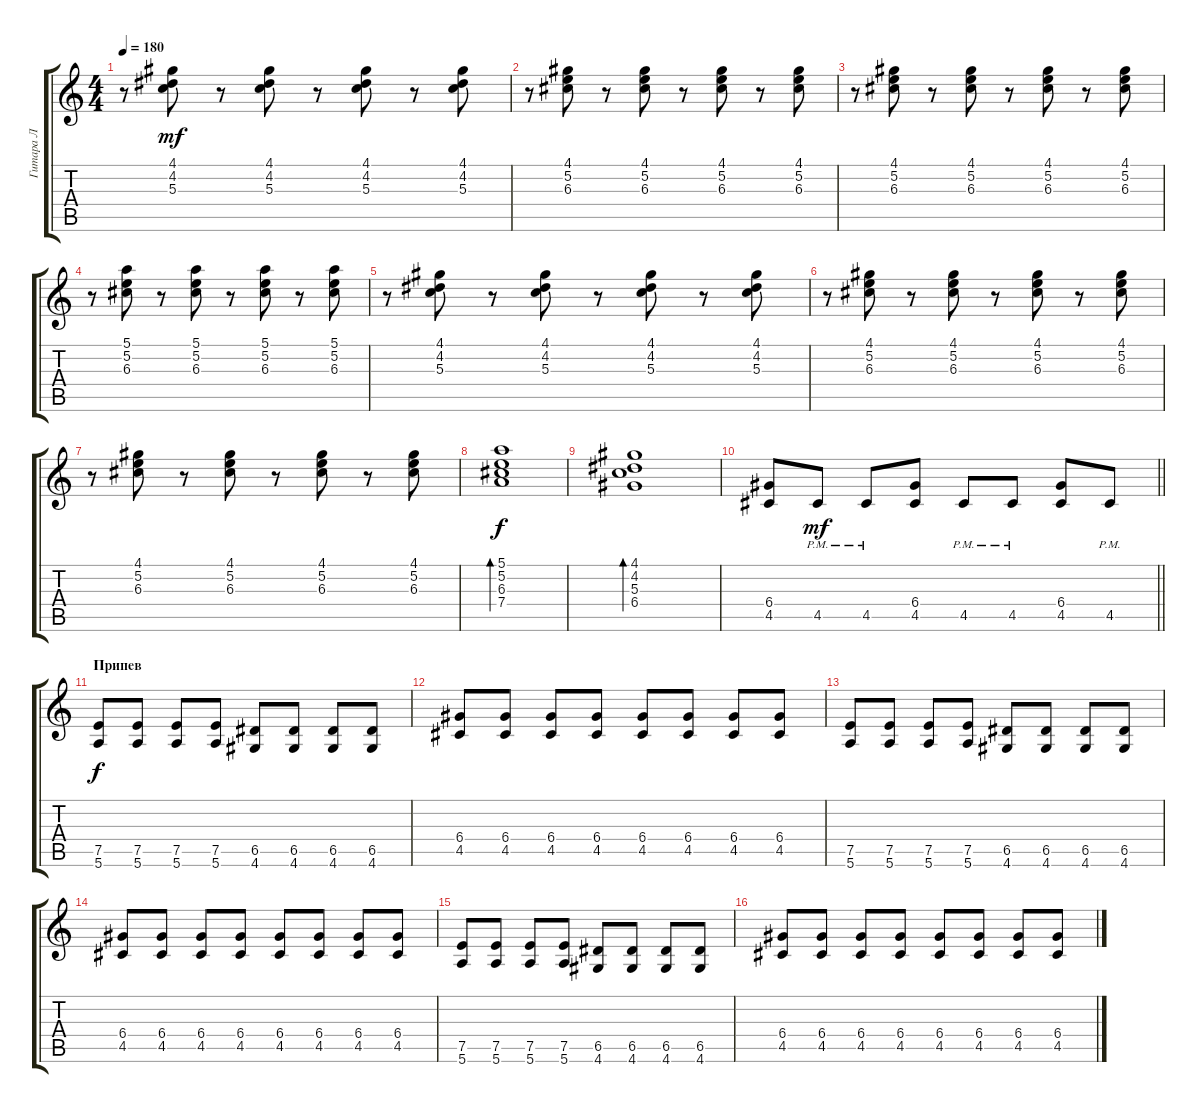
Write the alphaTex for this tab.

\track ("Гитара Л" "Гитара Л") {instrument distortionguitar}
\staff {score tabs}
\tuning (E4 B3 G3 D3 A2 E2) {hide}
\ts (4 4)
\tempo 180
\clef g2
\ks c
r.8{dy mf} (4.1 4.2 5.3).8 r.8 (4.1 4.2 5.3).8 r.8 (4.1 4.2 5.3).8 r.8 (4.1 4.2 5.3).8 |
r.8 (4.1 5.2 6.3).8 r.8 (4.1 5.2 6.3).8 r.8 (4.1 5.2 6.3).8 r.8 (4.1 5.2 6.3).8 |
r.8 (4.1 5.2 6.3).8 r.8 (4.1 5.2 6.3).8 r.8 (4.1 5.2 6.3).8 r.8 (4.1 5.2 6.3).8 |
r.8 (5.1 5.2 6.3).8 r.8 (5.1 5.2 6.3).8 r.8 (5.1 5.2 6.3).8 r.8 (5.1 5.2 6.3).8 |
r.8 (4.1 4.2 5.3).8 r.8 (4.1 4.2 5.3).8 r.8 (4.1 4.2 5.3).8 r.8 (4.1 4.2 5.3).8 |
r.8 (4.1 5.2 6.3).8 r.8 (4.1 5.2 6.3).8 r.8 (4.1 5.2 6.3).8 r.8 (4.1 5.2 6.3).8 |
r.8 (4.1 5.2 6.3).8 r.8 (4.1 5.2 6.3).8 r.8 (4.1 5.2 6.3).8 r.8 (4.1 5.2 6.3).8 |
(5.1 5.2 6.3 7.4).1{bd 240 dy f} |
(4.1 4.2 5.3 6.4).1{bd 240} |
\barLineRight lightlight
(6.4 4.5).8{instrument distortionguitar} 4.5{pm}.8{dy mf} 4.5{pm}.8 (6.4 4.5).8 4.5{pm}.8 4.5{pm}.8 (6.4 4.5).8 4.5{pm}.8 |
\section ("" "Припев")
(7.5 5.6).8{dy f} (7.5 5.6).8 (7.5 5.6).8 (7.5 5.6).8 (6.5 4.6).8 (6.5 4.6).8 (6.5 4.6).8 (6.5 4.6).8 |
(6.4 4.5).8 (6.4 4.5).8 (6.4 4.5).8 (6.4 4.5).8 (6.4 4.5).8 (6.4 4.5).8 (6.4 4.5).8 (6.4 4.5).8 |
(7.5 5.6).8 (7.5 5.6).8 (7.5 5.6).8 (7.5 5.6).8 (6.5 4.6).8 (6.5 4.6).8 (6.5 4.6).8 (6.5 4.6).8 |
(6.4 4.5).8 (6.4 4.5).8 (6.4 4.5).8 (6.4 4.5).8 (6.4 4.5).8 (6.4 4.5).8 (6.4 4.5).8 (6.4 4.5).8 |
(7.5 5.6).8 (7.5 5.6).8 (7.5 5.6).8 (7.5 5.6).8 (6.5 4.6).8 (6.5 4.6).8 (6.5 4.6).8 (6.5 4.6).8 |
(6.4 4.5).8 (6.4 4.5).8 (6.4 4.5).8 (6.4 4.5).8 (6.4 4.5).8 (6.4 4.5).8 (6.4 4.5).8 (6.4 4.5).8
